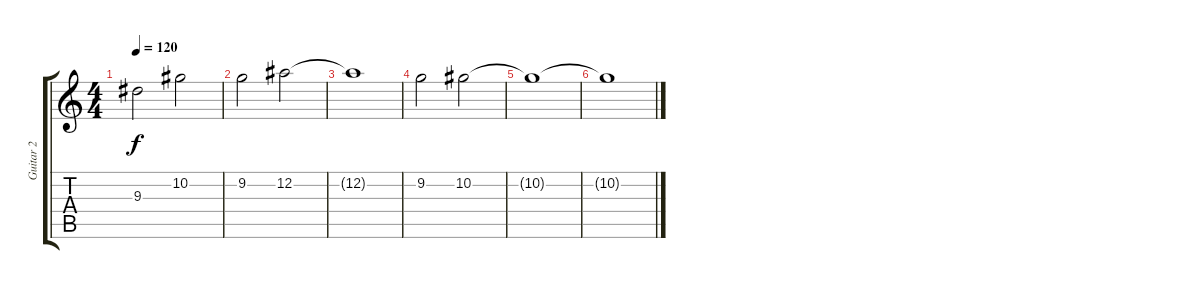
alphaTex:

\track ("Guitar 2" "Guitar 2") {instrument distortionguitar}
\staff {score tabs}
\tuning (Eb4 Bb3 Gb3 Db3 Ab2 Eb2) {hide}
\ts (4 4)
\tempo 120
\clef g2
\ks c
9.3.2{dy f} 10.2.2 |
9.2.2 12.2.2 |
12.2{t}.1 |
9.2.2 10.2.2 |
10.2{t}.1 |
10.2{t}.1
